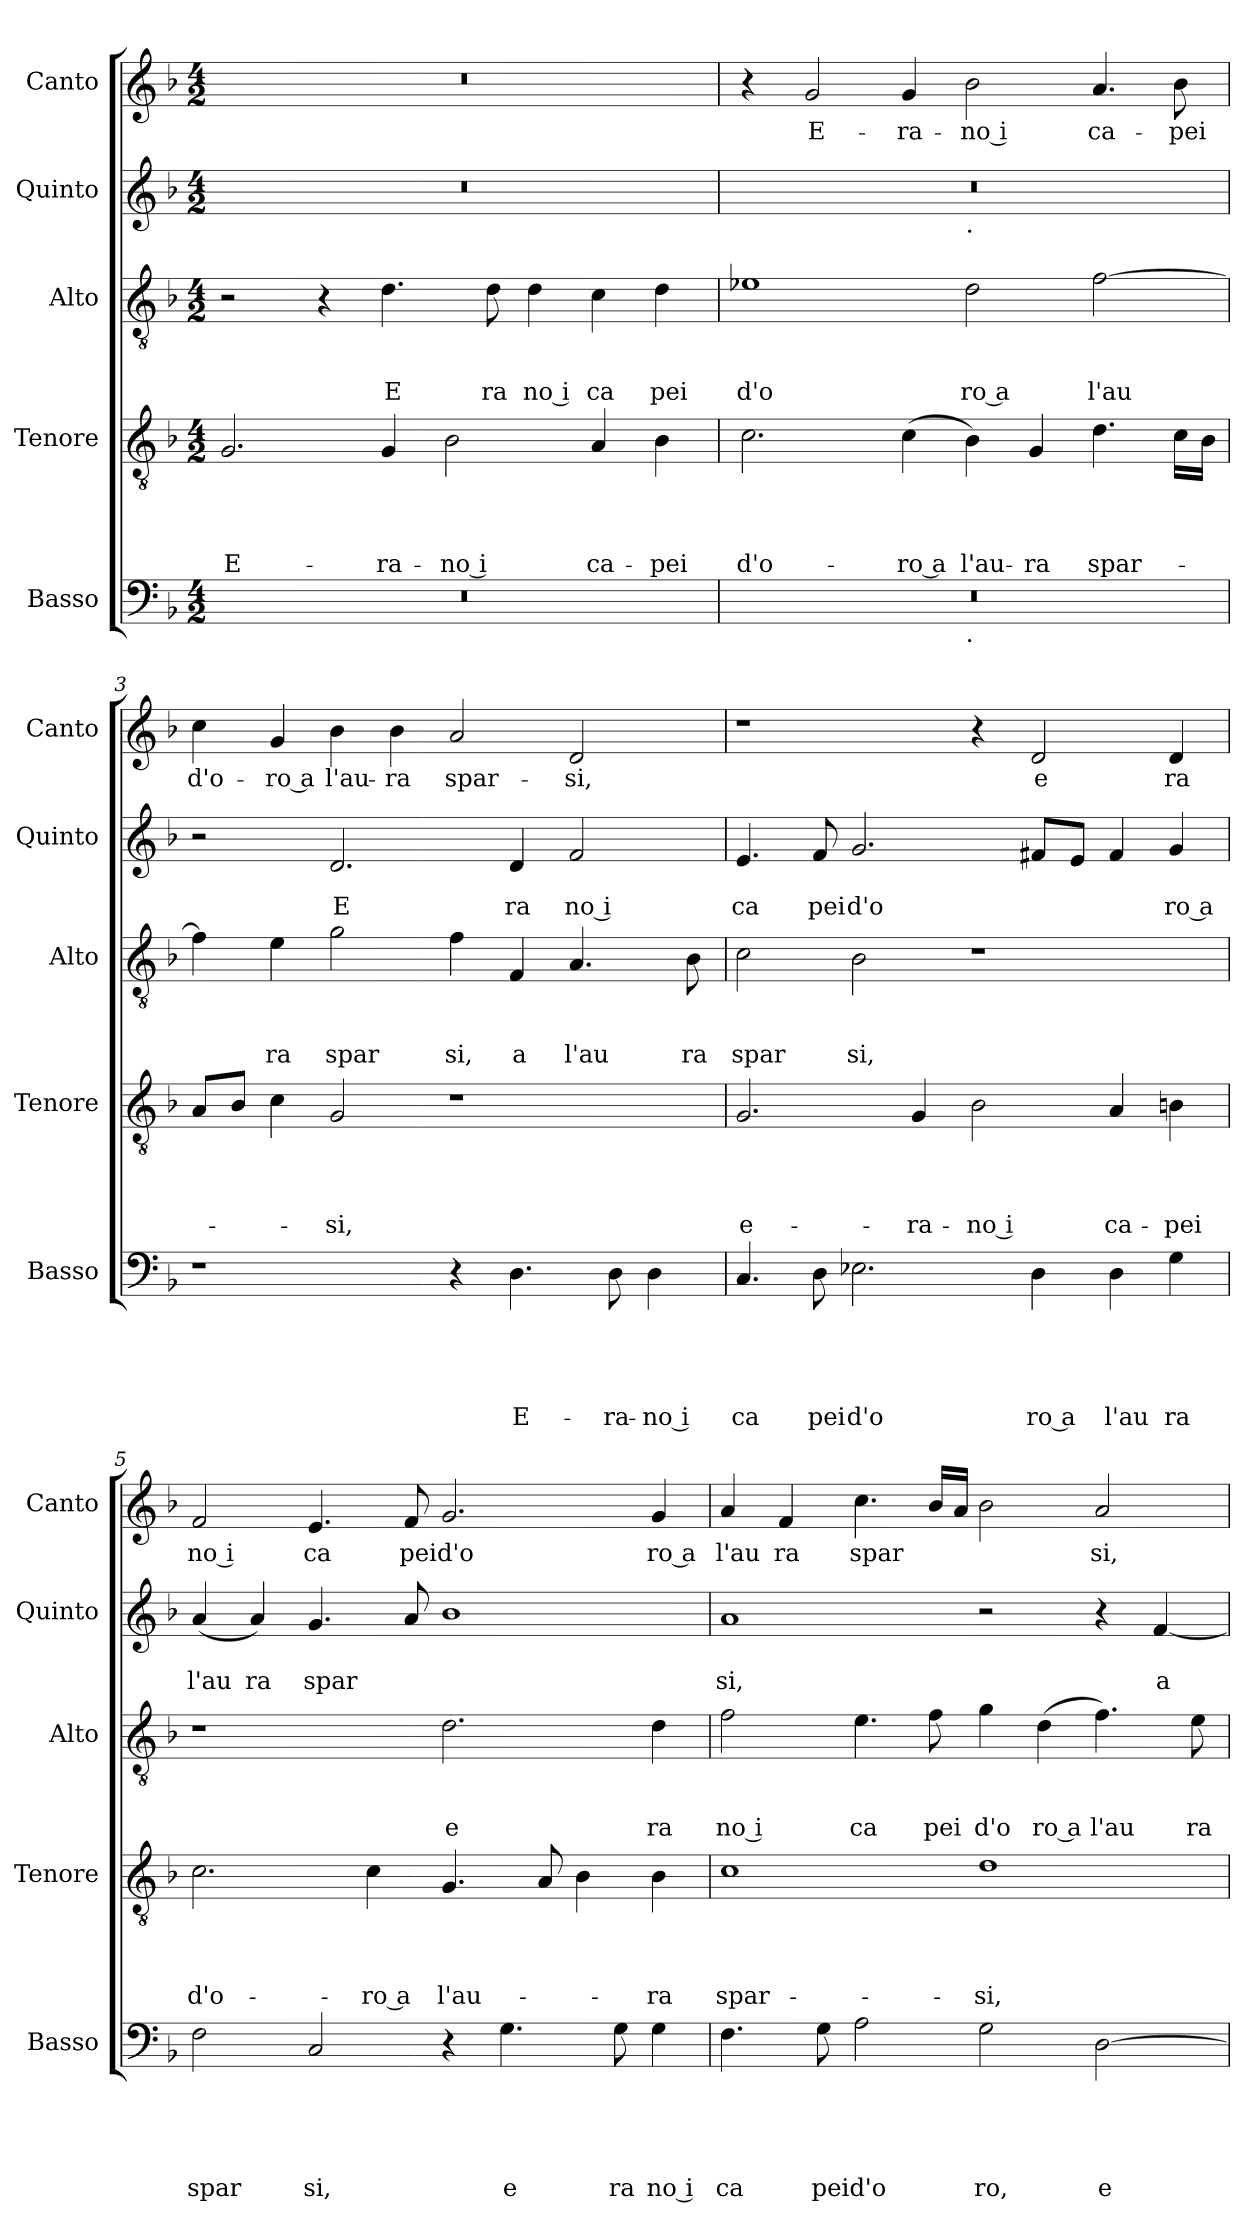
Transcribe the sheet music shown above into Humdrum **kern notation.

**kern	**text	**text	**text	**text	**text	**kern	**text	**text	**text	**text	**kern	**text	**text	**text	**kern	**text	**text	**kern	**text
*part5	*part5	*part5	*part5	*part5	*part5	*part4	*part4	*part4	*part4	*part4	*part3	*part3	*part3	*part3	*part2	*part2	*part2	*part1	*part1
*staff5	*staff5	*staff5	*staff5	*staff5	*staff5	*staff4	*staff4	*staff4	*staff4	*staff4	*staff3	*staff3	*staff3	*staff3	*staff2	*staff2	*staff2	*staff1	*staff1
*I"Basso	*	*	*	*	*	*I"Tenore	*	*	*	*	*I"Alto	*	*	*	*I"Quinto	*	*	*I"Canto	*
*I'Basso	*	*	*	*	*	*I'Tenore	*	*	*	*	*I'Alto	*	*	*	*I'Quinto	*	*	*I'Canto	*
*clefF4	*	*	*	*	*	*clefGv2	*	*	*	*	*clefGv2	*	*	*	*clefG2	*	*	*clefG2	*
*k[b-]	*	*	*	*	*	*k[b-]	*	*	*	*	*k[b-]	*	*	*	*k[b-]	*	*	*k[b-]	*
*F:	*	*	*	*	*	*F:	*	*	*	*	*F:	*	*	*	*F:	*	*	*F:	*
*M4/2	*	*	*	*	*	*M4/2	*	*	*	*	*M4/2	*	*	*	*M4/2	*	*	*M4/2	*
=1	=1	=1	=1	=1	=1	=1	=1	=1	=1	=1	=1	=1	=1	=1	=1	=1	=1	=1	=1
!	!	!	!	!	!	!	!	!	!	!LO:LY:b	!	!	!	!	!	!	!	!	!
0r	.	.	.	.	.	2.G/	.	.	.	E-	2r	.	.	.	0r	.	.	0r	.
.	.	.	.	.	.	.	.	.	.	.	4r	.	.	.	.	.	.	.	.
!	!	!	!	!	!	!	!	!	!	!LO:LY:b	!	!	!	!LO:LY:b	!	!	!	!	!
.	.	.	.	.	.	4G/	.	.	.	-ra-	4.d\	.	.	E	.	.	.	.	.
!	!	!	!	!	!	!	!	!	!	!LO:LY:b:rj	!	!	!	!	!	!	!	!	!
.	.	.	.	.	.	2B-\	.	.	.	-no i	.	.	.	.	.	.	.	.	.
!	!	!	!	!	!	!	!	!	!	!	!	!	!	!LO:LY:b	!	!	!	!	!
.	.	.	.	.	.	.	.	.	.	.	8d\	.	.	ra	.	.	.	.	.
!	!	!	!	!	!	!	!	!	!	!	!	!	!	!LO:LY:b:rj	!	!	!	!	!
.	.	.	.	.	.	.	.	.	.	.	4d\	.	.	no i	.	.	.	.	.
!	!	!	!	!	!	!	!	!	!	!LO:LY:b	!	!	!	!LO:LY:b	!	!	!	!	!
.	.	.	.	.	.	4A/	.	.	.	ca-	4c\	.	.	ca	.	.	.	.	.
!	!	!	!	!	!	!	!	!	!	!LO:LY:b	!	!	!	!LO:LY:b	!	!	!	!	!
.	.	.	.	.	.	4B-\	.	.	.	-pei	4d\	.	.	pei	.	.	.	.	.
=2	=2	=2	=2	=2	=2	=2	=2	=2	=2	=2	=2	=2	=2	=2	=2	=2	=2	=2	=2
!	!	!	!	!	!	!	!	!	!	!LO:LY:b	!	!	!	!LO:LY:b	!	!	!	!	!
*^	*	*	*	*	*	*	*	*	*	*	*	*	*	*	*^	*	*	*	*
0r	1ryy	.	.	.	.	.	2.c\	.	.	.	d'o-	1e-X	.	.	d'o	0r	1ryy	.	.	4r	.
!	!	!	!	!	!	!	!	!	!	!	!	!	!	!	!	!	!	!	!	!	!LO:LY:b
.	.	.	.	.	.	.	.	.	.	.	.	.	.	.	.	.	.	.	.	2g/	E-
!	!	!	!	!	!	!	!	!	!	!	!LO:LY:b:rj	!	!	!	!	!	!	!	!	!	!LO:LY:b
.	.	.	.	.	.	.	(<4c\	.	.	.	-ro a	.	.	.	.	.	.	.	.	4g/	-ra-
!	!	!	!	!	!	!	!	!	!	!	!	!	!	!	!	!	!LO:TX:b:t=.	!	!	!	!
!	!LO:TX:b:t=.	!	!	!	!	!	!	!	!	!	!	!	!	!	!	!	!	!	!	!	!
!	!	!	!	!	!	!	!	!	!	!	!LO:LY:b	!	!	!	!LO:LY:b:rj	!	!	!	!	!	!LO:LY:b:rj
.	1ryy	.	.	.	.	.	4B-\)	.	.	.	l'au-	2d\	.	.	ro a	.	1ryy	.	.	2b-\	-no i
!	!	!	!	!	!	!	!	!	!	!	!LO:LY:b	!	!	!	!	!	!	!	!	!	!
.	.	.	.	.	.	.	4G/	.	.	.	-ra	.	.	.	.	.	.	.	.	.	.
!	!	!	!	!	!	!	!	!	!	!	!LO:LY:b	!	!	!	!LO:LY:b	!	!	!	!	!	!LO:LY:b
.	.	.	.	.	.	.	4.d\	.	.	.	spar-	[>2f\	.	.	l'au	.	.	.	.	4.a/	ca-
!	!	!	!	!	!	!	!	!	!	!	!	!	!	!	!	!	!	!	!	!	!LO:LY:b
.	.	.	.	.	.	.	16c\LL	.	.	.	.	.	.	.	.	.	.	.	.	8b-\	-pei
.	.	.	.	.	.	.	16B-\JJ	.	.	.	.	.	.	.	.	.	.	.	.	.	.
=3	=3	=3	=3	=3	=3	=3	=3	=3	=3	=3	=3	=3	=3	=3	=3	=3	=3	=3	=3	=3	=3
!	!	!	!	!	!	!	!	!	!	!	!	!	!	!	!	!	!	!	!	!	!LO:LY:b
*v	*v	*	*	*	*	*	*	*	*	*	*	*	*	*	*	*v	*v	*	*	*	*
1r	.	.	.	.	.	8A/L	.	.	.	.	4f\]	.	.	.	2r	.	.	4cc\	d'o-
.	.	.	.	.	.	8B-/J	.	.	.	.	.	.	.	.	.	.	.	.	.
!	!	!	!	!	!	!	!	!	!	!	!	!	!	!LO:LY:b	!	!	!	!	!LO:LY:b:rj
.	.	.	.	.	.	4c\	.	.	.	.	4e\	.	.	ra	.	.	.	4g/	-ro a
!	!	!	!	!	!	!	!	!	!	!LO:LY:b	!	!	!	!LO:LY:b	!	!	!LO:LY:b	!	!LO:LY:b
.	.	.	.	.	.	2G/	.	.	.	-si,	2g\	.	.	spar	2.d/	.	E	4b-\	l'au-
!	!	!	!	!	!	!	!	!	!	!	!	!	!	!	!	!	!	!	!LO:LY:b
.	.	.	.	.	.	.	.	.	.	.	.	.	.	.	.	.	.	4b-\	-ra
!	!	!	!	!	!	!	!	!	!	!	!	!	!	!LO:LY:b	!	!	!	!	!LO:LY:b
4r	.	.	.	.	.	1r	.	.	.	.	4f\	.	.	si,	.	.	.	2a/	spar-
!	!	!	!	!	!LO:LY:b	!	!	!	!	!	!	!	!	!LO:LY:b	!	!	!LO:LY:b	!	!
4.D\	.	.	.	.	E-	.	.	.	.	.	4F/	.	.	a	4d/	.	ra	.	.
!	!	!	!	!	!	!	!	!	!	!	!	!	!	!LO:LY:b	!	!	!LO:LY:b:rj	!	!LO:LY:b
.	.	.	.	.	.	.	.	.	.	.	4.A/	.	.	l'au	2f/	.	no i	2d/	-si,
!	!	!	!	!	!LO:LY:b	!	!	!	!	!	!	!	!	!	!	!	!	!	!
8D\	.	.	.	.	-ra-	.	.	.	.	.	.	.	.	.	.	.	.	.	.
!	!	!	!	!	!LO:LY:b:rj	!	!	!	!	!	!	!	!	!	!	!	!	!	!
4D\	.	.	.	.	-no i	.	.	.	.	.	.	.	.	.	.	.	.	.	.
!	!	!	!	!	!	!	!	!	!	!	!	!	!	!LO:LY:b	!	!	!	!	!
.	.	.	.	.	.	.	.	.	.	.	8B-\	.	.	ra	.	.	.	.	.
!!LO:LB:g=z
=4	=4	=4	=4	=4	=4	=4	=4	=4	=4	=4	=4	=4	=4	=4	=4	=4	=4	=4	=4
!	!	!	!	!	!LO:LY:b	!	!	!	!	!LO:LY:b	!	!	!	!LO:LY:b	!	!	!LO:LY:b	!	!
4.C/	.	.	.	.	ca	2.G/	.	.	.	e-	2c\	.	.	spar	4.e/	.	ca	1r	.
!	!	!	!	!	!LO:LY:b	!	!	!	!	!	!	!	!	!	!	!	!LO:LY:b	!	!
8D\	.	.	.	.	pei	.	.	.	.	.	.	.	.	.	8f/	.	pei	.	.
!	!	!	!	!	!LO:LY:b	!	!	!	!	!	!	!	!	!LO:LY:b	!	!	!LO:LY:b	!	!
2.E-X\	.	.	.	.	d'o	.	.	.	.	.	2B-\	.	.	si,	2.g/	.	d'o	.	.
!	!	!	!	!	!	!	!	!	!	!LO:LY:b	!	!	!	!	!	!	!	!	!
.	.	.	.	.	.	4G/	.	.	.	-ra-	.	.	.	.	.	.	.	.	.
!	!	!	!	!	!	!	!	!	!	!LO:LY:b:rj	!	!	!	!	!	!	!	!	!
.	.	.	.	.	.	2B-\	.	.	.	-no i	1r	.	.	.	.	.	.	4r	.
!	!	!	!	!	!LO:LY:b:rj	!	!	!	!	!	!	!	!	!	!	!	!	!	!LO:LY:b
4D\	.	.	.	.	ro a	.	.	.	.	.	.	.	.	.	8f#X/L	.	.	2d/	e
.	.	.	.	.	.	.	.	.	.	.	.	.	.	.	8e/J	.	.	.	.
!	!	!	!	!	!LO:LY:b	!	!	!	!	!LO:LY:b	!	!	!	!	!	!	!	!	!
4D\	.	.	.	.	l'au	4A/	.	.	.	ca-	.	.	.	.	4f#/	.	.	.	.
!	!	!	!	!	!LO:LY:b	!	!	!	!	!LO:LY:b	!	!	!	!	!	!	!LO:LY:b:rj	!	!LO:LY:b
4G\	.	.	.	.	ra	4Bn\	.	.	.	-pei	.	.	.	.	4g/	.	ro a	4d/	ra
=5	=5	=5	=5	=5	=5	=5	=5	=5	=5	=5	=5	=5	=5	=5	=5	=5	=5	=5	=5
!	!	!	!	!	!LO:LY:b	!	!	!	!	!LO:LY:b	!	!	!	!	!	!	!LO:LY:b	!	!LO:LY:b:rj
2F\	.	.	.	.	spar	2.c\	.	.	.	d'o-	1r	.	.	.	(4a/	.	l'au	2f</	no i
!	!	!	!	!	!	!	!	!	!	!	!	!	!	!	!	!	!LO:LY:b	!	!
.	.	.	.	.	.	.	.	.	.	.	.	.	.	.	4a/)	.	ra	.	.
!	!	!	!	!	!LO:LY:b	!	!	!	!	!	!	!	!	!	!	!	!LO:LY:b	!	!LO:LY:b
2C/	.	.	.	.	si,	.	.	.	.	.	.	.	.	.	4.g/	.	spar	4.e/	ca
!	!	!	!	!	!	!	!	!	!	!LO:LY:b:rj	!	!	!	!	!	!	!	!	!
.	.	.	.	.	.	4c\	.	.	.	-ro a	.	.	.	.	.	.	.	.	.
!	!	!	!	!	!	!	!	!	!	!	!	!	!	!	!	!	!	!	!LO:LY:b
.	.	.	.	.	.	.	.	.	.	.	.	.	.	.	8a/	.	.	8f/	pei
!	!	!	!	!	!	!	!	!	!	!LO:LY:b	!	!	!	!LO:LY:b	!	!	!	!	!LO:LY:b
4r	.	.	.	.	.	4.G/	.	.	.	l'au-	2.d\	.	.	e	1b-	.	.	2.g/	d'o
!	!	!	!	!	!LO:LY:b	!	!	!	!	!	!	!	!	!	!	!	!	!	!
4.G\	.	.	.	.	e	.	.	.	.	.	.	.	.	.	.	.	.	.	.
.	.	.	.	.	.	8A/	.	.	.	.	.	.	.	.	.	.	.	.	.
.	.	.	.	.	.	4B-\	.	.	.	.	.	.	.	.	.	.	.	.	.
!	!	!	!	!	!LO:LY:b	!	!	!	!	!	!	!	!	!	!	!	!	!	!
8G\	.	.	.	.	ra	.	.	.	.	.	.	.	.	.	.	.	.	.	.
!	!	!	!	!	!LO:LY:b:rj	!	!	!	!	!LO:LY:b	!	!	!	!LO:LY:b	!	!	!	!	!LO:LY:b:rj
4G\	.	.	.	.	no i	4B-\	.	.	.	-ra	4d\	.	.	ra	.	.	.	4g/	ro a
=6	=6	=6	=6	=6	=6	=6	=6	=6	=6	=6	=6	=6	=6	=6	=6	=6	=6	=6	=6
!	!	!	!	!	!LO:LY:b	!	!	!	!	!LO:LY:b	!	!	!	!LO:LY:b:rj	!	!	!LO:LY:b	!	!LO:LY:b
4.F\	.	.	.	.	ca	1c	.	.	.	spar-	2f\	.	.	no i	1a	.	si,	4a/	l'au
!	!	!	!	!	!	!	!	!	!	!	!	!	!	!	!	!	!	!	!LO:LY:b
.	.	.	.	.	.	.	.	.	.	.	.	.	.	.	.	.	.	4f/	ra
!	!	!	!	!	!LO:LY:b	!	!	!	!	!	!	!	!	!	!	!	!	!	!
8G\	.	.	.	.	pei	.	.	.	.	.	.	.	.	.	.	.	.	.	.
!	!	!	!	!	!LO:LY:b	!	!	!	!	!	!	!	!	!LO:LY:b	!	!	!	!	!LO:LY:b
2A\	.	.	.	.	d'o	.	.	.	.	.	4.e\	.	.	ca	.	.	.	4.cc\	spar
!	!	!	!	!	!	!	!	!	!	!	!	!	!	!LO:LY:b	!	!	!	!	!
.	.	.	.	.	.	.	.	.	.	.	8f\	.	.	pei	.	.	.	16b-/LL	.
.	.	.	.	.	.	.	.	.	.	.	.	.	.	.	.	.	.	16a/JJ	.
!	!	!	!	!	!LO:LY:b	!	!	!	!	!LO:LY:b	!	!	!	!LO:LY:b	!	!	!	!	!
2G\	.	.	.	.	ro,	1d	.	.	.	-si,	4g\	.	.	d'o	2r	.	.	2b-\	.
!	!	!	!	!	!	!	!	!	!	!	!	!	!	!LO:LY:b:rj	!	!	!	!	!
.	.	.	.	.	.	.	.	.	.	.	(<4d\	.	.	ro a	.	.	.	.	.
!	!	!	!	!	!LO:LY:b	!	!	!	!	!	!	!	!	!LO:LY:b	!	!	!	!	!LO:LY:b
[>2D\	.	.	.	.	e	.	.	.	.	.	4.f\)	.	.	l'au	4r	.	.	2a/	si,
!	!	!	!	!	!	!	!	!	!	!	!	!	!	!	!	!	!LO:LY:b	!	!
.	.	.	.	.	.	.	.	.	.	.	.	.	.	.	[<4f/	.	a	.	.
!	!	!	!	!	!	!	!	!	!	!	!	!	!	!LO:LY:b	!	!	!	!	!
.	.	.	.	.	.	.	.	.	.	.	8e\	.	.	ra	.	.	.	.	.
=	=	=	=	=	=	=	=	=	=	=	=	=	=	=	=	=	=	=	=
*-	*-	*-	*-	*-	*-	*-	*-	*-	*-	*-	*-	*-	*-	*-	*-	*-	*-	*-	*-
